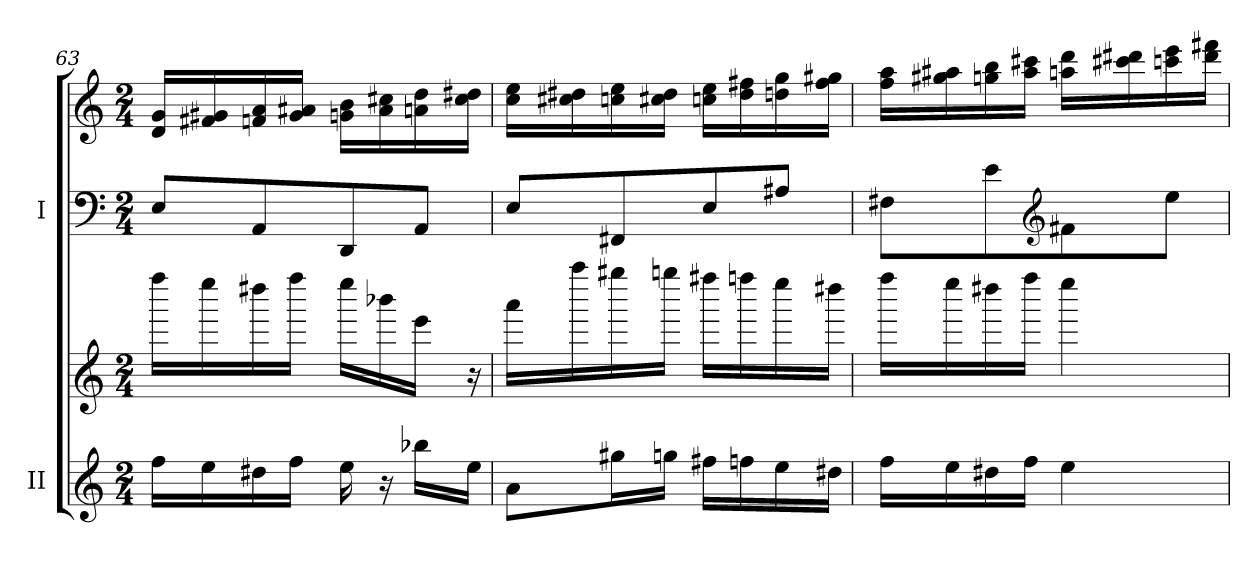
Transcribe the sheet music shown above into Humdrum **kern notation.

**kern	**kern	**kern	**kern
*part2	*part2	*part1	*part1
*staff4	*staff3	*staff2	*staff1
*I"II	*	*I"I	*
*I'II	*	*I'I	*
*clefG2	*clefG2	*clefF4	*clefG2
*k[]	*k[]	*k[]	*k[]
*M2/4	*M2/4	*M2/4	*M2/4
=63	=63	=63	=63
16ff\LL	16ffff\LL	8E/L	16d/ 16g/LL
16ee\	16eeee\	.	16f#X/ 16g#X/
16dd#X\	16dddd#X\	8AA/	16fn/ 16a/
16ff\JJ	16ffff\JJ	.	16g#/ 16a#X/JJ
16ee\	16eeee\LL	8DD/	16gn\ 16b\LL
16r	16bbb-X\	.	16a#\ 16cc#X\
16bb-X\LL	16eee\JJ	8AA/J	16an\ 16dd\
16ee\JJ	16r	.	16cc#\ 16dd#X\JJ
!!LO:PB:g=z
=64	=64	=64	=64
8a\L	16aaa\LL	8E/L	16cc\ 16ee\LL
.	16aaaa\	.	16cc#X\ 16dd#X\
16gg#X\L	16gggg#X\	8FF#X/	16ccn\ 16ee\
16ggn\JJ	16ggggn\JJ	.	16cc#X\ 16dd#\JJ
16ff#X\LL	16ffff#X\LL	8E/	16ccn\ 16ee\LL
16ffn\	16ffffn\	.	16dd#\ 16ff#X\
16ee\	16eeee\	8A#X/J	16ddn\ 16gg\
16dd#X\JJ	16dddd#X\JJ	.	16ff#\ 16gg#X\JJ
=65	=65	=65	=65
16ff\LL	16ffff\LL	8F#X\L	16ff\ 16aa\LL
16ee\	16eeee\	.	16gg#X\ 16aa#X\
16dd#X\	16dddd#X\	8e\	16ggn\ 16bb\
16ff\JJ	16ffff\JJ	.	16aa#\ 16ccc#X\JJ
*	*	*clefG2	*
4ee\	4eeee\	8f#X\	16aa\ 16ddd\LL
.	.	.	16ccc#X\ 16ddd#X\
.	.	8ee\J	16cccn\ 16eee\
.	.	.	16ddd#\ 16fff#X\JJ
=	=	=	=
*-	*-	*-	*-
